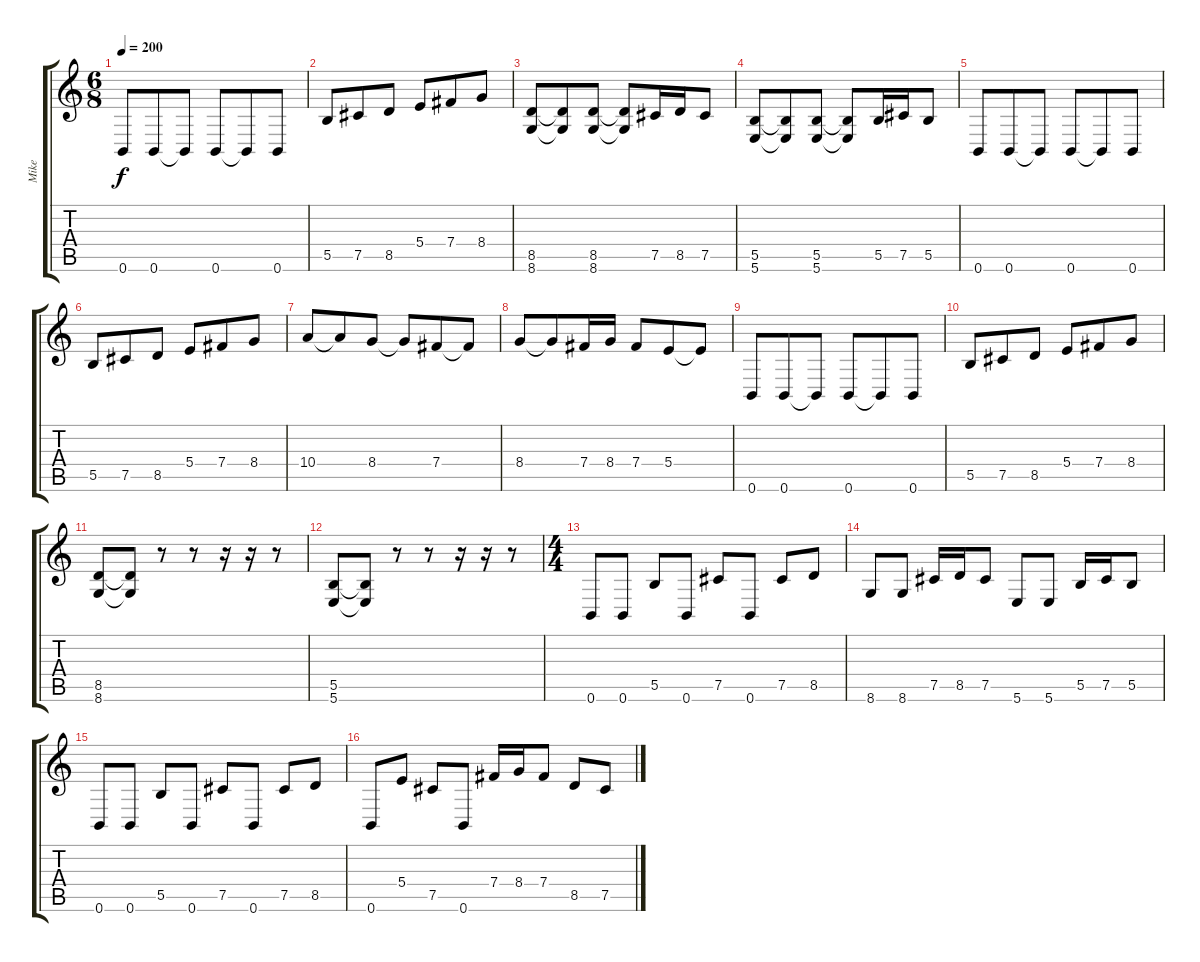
\track ("Mike" "Mike") {instrument distortionguitar}
\staff {score tabs}
\tuning (Db4 Ab3 E3 B2 Gb2 B1) {hide}
\ts (6 8)
\tempo 200
\clef g2
\ks c
0.6.8{dy f} 0.6.8 0.6{t}.8 0.6.8 0.6{t}.8 0.6.8 |
5.5.8 7.5.8 8.5.8 5.4.8 7.4.8 8.4.8 |
(8.5 8.6).8 (8.5{t} 8.6{t}).8 (8.5 8.6).8 (8.5{t} 8.6{t}).8 7.5.16 8.5.16 7.5.8 |
(5.5 5.6).8 (5.5{t} 5.6{t}).8 (5.5 5.6).8 (5.5{t} 5.6{t}).8 5.5.16 7.5.16 5.5.8 |
0.6.8 0.6.8 0.6{t}.8 0.6.8 0.6{t}.8 0.6.8 |
5.5.8 7.5.8 8.5.8 5.4.8 7.4.8 8.4.8 |
10.4.8 10.4{t}.8 8.4.8 8.4{t}.8 7.4.8 7.4{t}.8 |
8.4.8 8.4{t}.8 7.4.16 8.4.16 7.4.8 5.4.8 5.4{t}.8 |
0.6.8 0.6.8 0.6{t}.8 0.6.8 0.6{t}.8 0.6.8 |
5.5.8 7.5.8 8.5.8 5.4.8 7.4.8 8.4.8 |
(8.5 8.6).8 (8.5{t} 8.6{t}).8 r.8 r.8 r.16 r.16 r.8 |
(5.5 5.6).8 (5.5{t} 5.6{t}).8 r.8 r.8 r.16 r.16 r.8 |
\ts (4 4)
0.6.8 0.6.8 5.5.8 0.6.8 7.5.8 0.6.8 7.5.8 8.5.8 |
8.6.8 8.6.8 7.5.16 8.5.16 7.5.8 5.6.8 5.6.8 5.5.16 7.5.16 5.5.8 |
0.6.8 0.6.8 5.5.8 0.6.8 7.5.8 0.6.8 7.5.8 8.5.8 |
0.6.8 5.4.8 7.5.8 0.6.8 7.4.16 8.4.16 7.4.8 8.5.8 7.5.8
